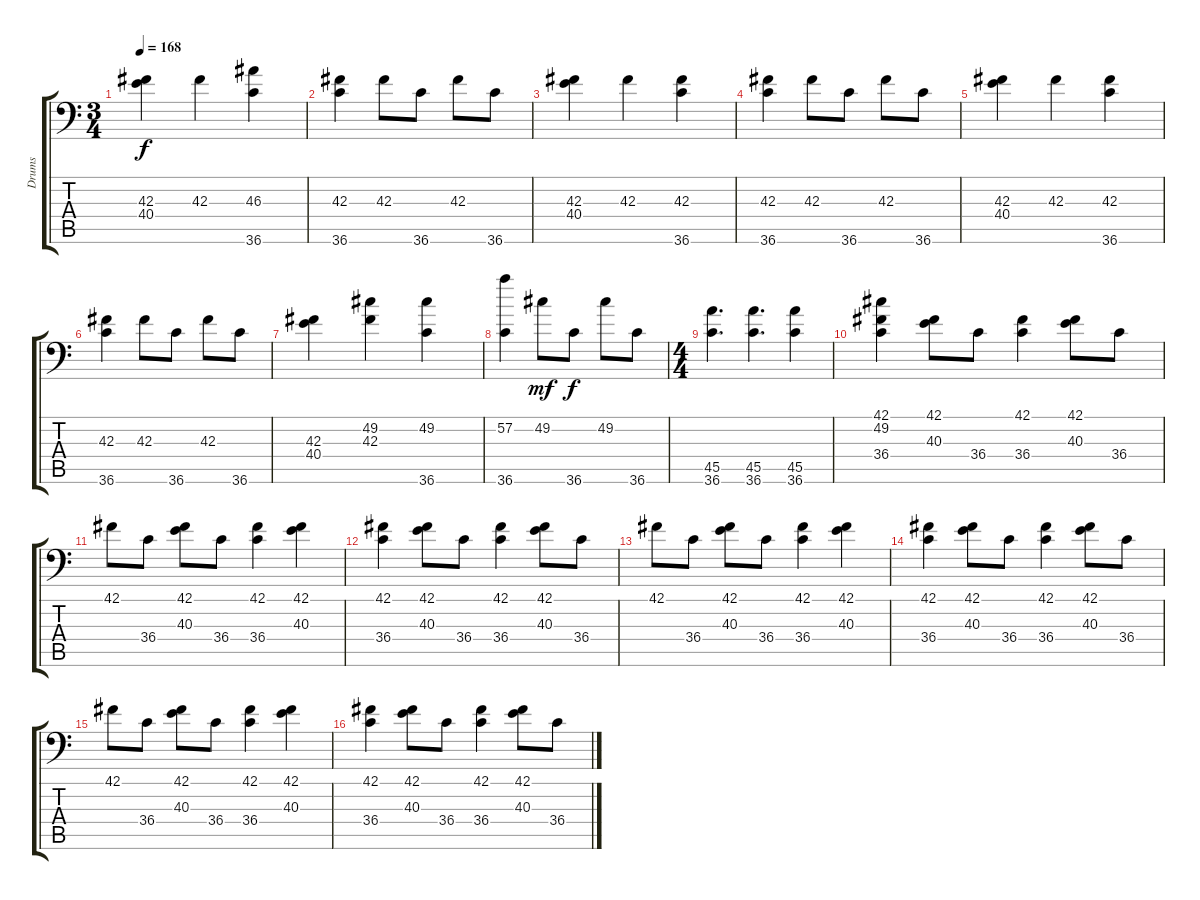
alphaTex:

\track ("Drums" "Drums") {instrument acousticgrandpiano}
\staff {score tabs}
\tuning (C-1 C-1 C-1 C-1 C-1 C-1) {hide}
\ts (3 4)
\tempo 168
\clef f4
\ks c
(42.3 40.4).4{dy f} 42.3.4 (46.3 36.6).4 |
(42.3 36.6).4 42.3.8 36.6.8 42.3.8 36.6.8 |
(42.3 40.4).4 42.3.4 (42.3 36.6).4 |
(42.3 36.6).4 42.3.8 36.6.8 42.3.8 36.6.8 |
(42.3 40.4).4 42.3.4 (42.3 36.6).4 |
(42.3 36.6).4 42.3.8 36.6.8 42.3.8 36.6.8 |
(42.3 40.4).4 (49.2 42.3).4 (49.2 36.6).4 |
(57.2 36.6).4 49.2.8{dy mf} 36.6.8{dy f} 49.2.8 36.6.8 |
\ts (4 4)
(45.5 36.6).4{d} (45.5 36.6).4{d} (45.5 36.6).4 |
(42.1 49.2 36.4).4 (42.1 40.3).8 36.4.8 (42.1 36.4).4 (42.1 40.3).8 36.4.8 |
42.1.8 36.4.8 (42.1 40.3).8 36.4.8 (42.1 36.4).4 (42.1 40.3).4 |
(42.1 36.4).4 (42.1 40.3).8 36.4.8 (42.1 36.4).4 (42.1 40.3).8 36.4.8 |
42.1.8 36.4.8 (42.1 40.3).8 36.4.8 (42.1 36.4).4 (42.1 40.3).4 |
(42.1 36.4).4 (42.1 40.3).8 36.4.8 (42.1 36.4).4 (42.1 40.3).8 36.4.8 |
42.1.8 36.4.8 (42.1 40.3).8 36.4.8 (42.1 36.4).4 (42.1 40.3).4 |
(42.1 36.4).4 (42.1 40.3).8 36.4.8 (42.1 36.4).4 (42.1 40.3).8 36.4.8
